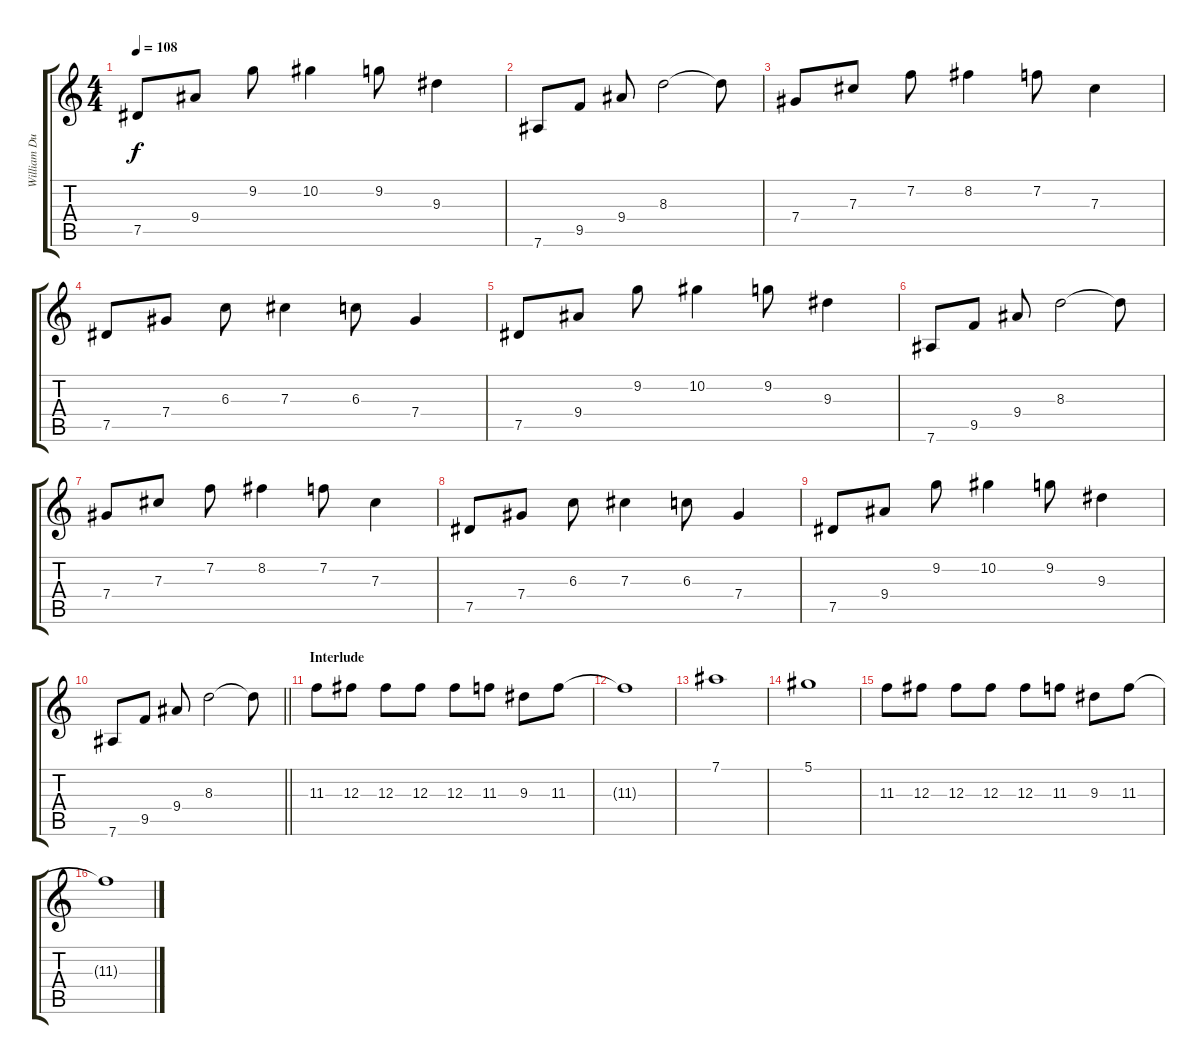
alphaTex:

\track ("William DuVall" "William Du") {instrument overdrivenguitar}
\staff {score tabs}
\tuning (Eb4 Bb3 Gb3 Db3 Ab2 Eb2) {hide}
\ts (4 4)
\tempo 108
\clef g2
\ks c
7.5.8{dy f} 9.4.8 9.2.8 10.2.4 9.2.8 9.3.4 |
7.6.8 9.5.8 9.4.8 8.3.2 8.3{t}.8 |
7.4.8 7.3.8 7.2.8 8.2.4 7.2.8 7.3.4 |
7.5.8 7.4.8 6.3.8 7.3.4 6.3.8 7.4.4 |
7.5.8 9.4.8 9.2.8 10.2.4 9.2.8 9.3.4 |
7.6.8 9.5.8 9.4.8 8.3.2 8.3{t}.8 |
7.4.8 7.3.8 7.2.8 8.2.4 7.2.8 7.3.4 |
7.5.8 7.4.8 6.3.8 7.3.4 6.3.8 7.4.4 |
7.5.8 9.4.8 9.2.8 10.2.4 9.2.8 9.3.4 |
\barLineRight lightlight
7.6.8 9.5.8 9.4.8 8.3.2 8.3{t}.8 |
\section ("" "Interlude")
11.3.8 12.3.8 12.3.8 12.3.8 12.3.8 11.3.8 9.3.8 11.3.8 |
11.3{t}.1 |
7.1.1 |
5.1.1 |
11.3.8 12.3.8 12.3.8 12.3.8 12.3.8 11.3.8 9.3.8 11.3.8 |
11.3{t}.1
